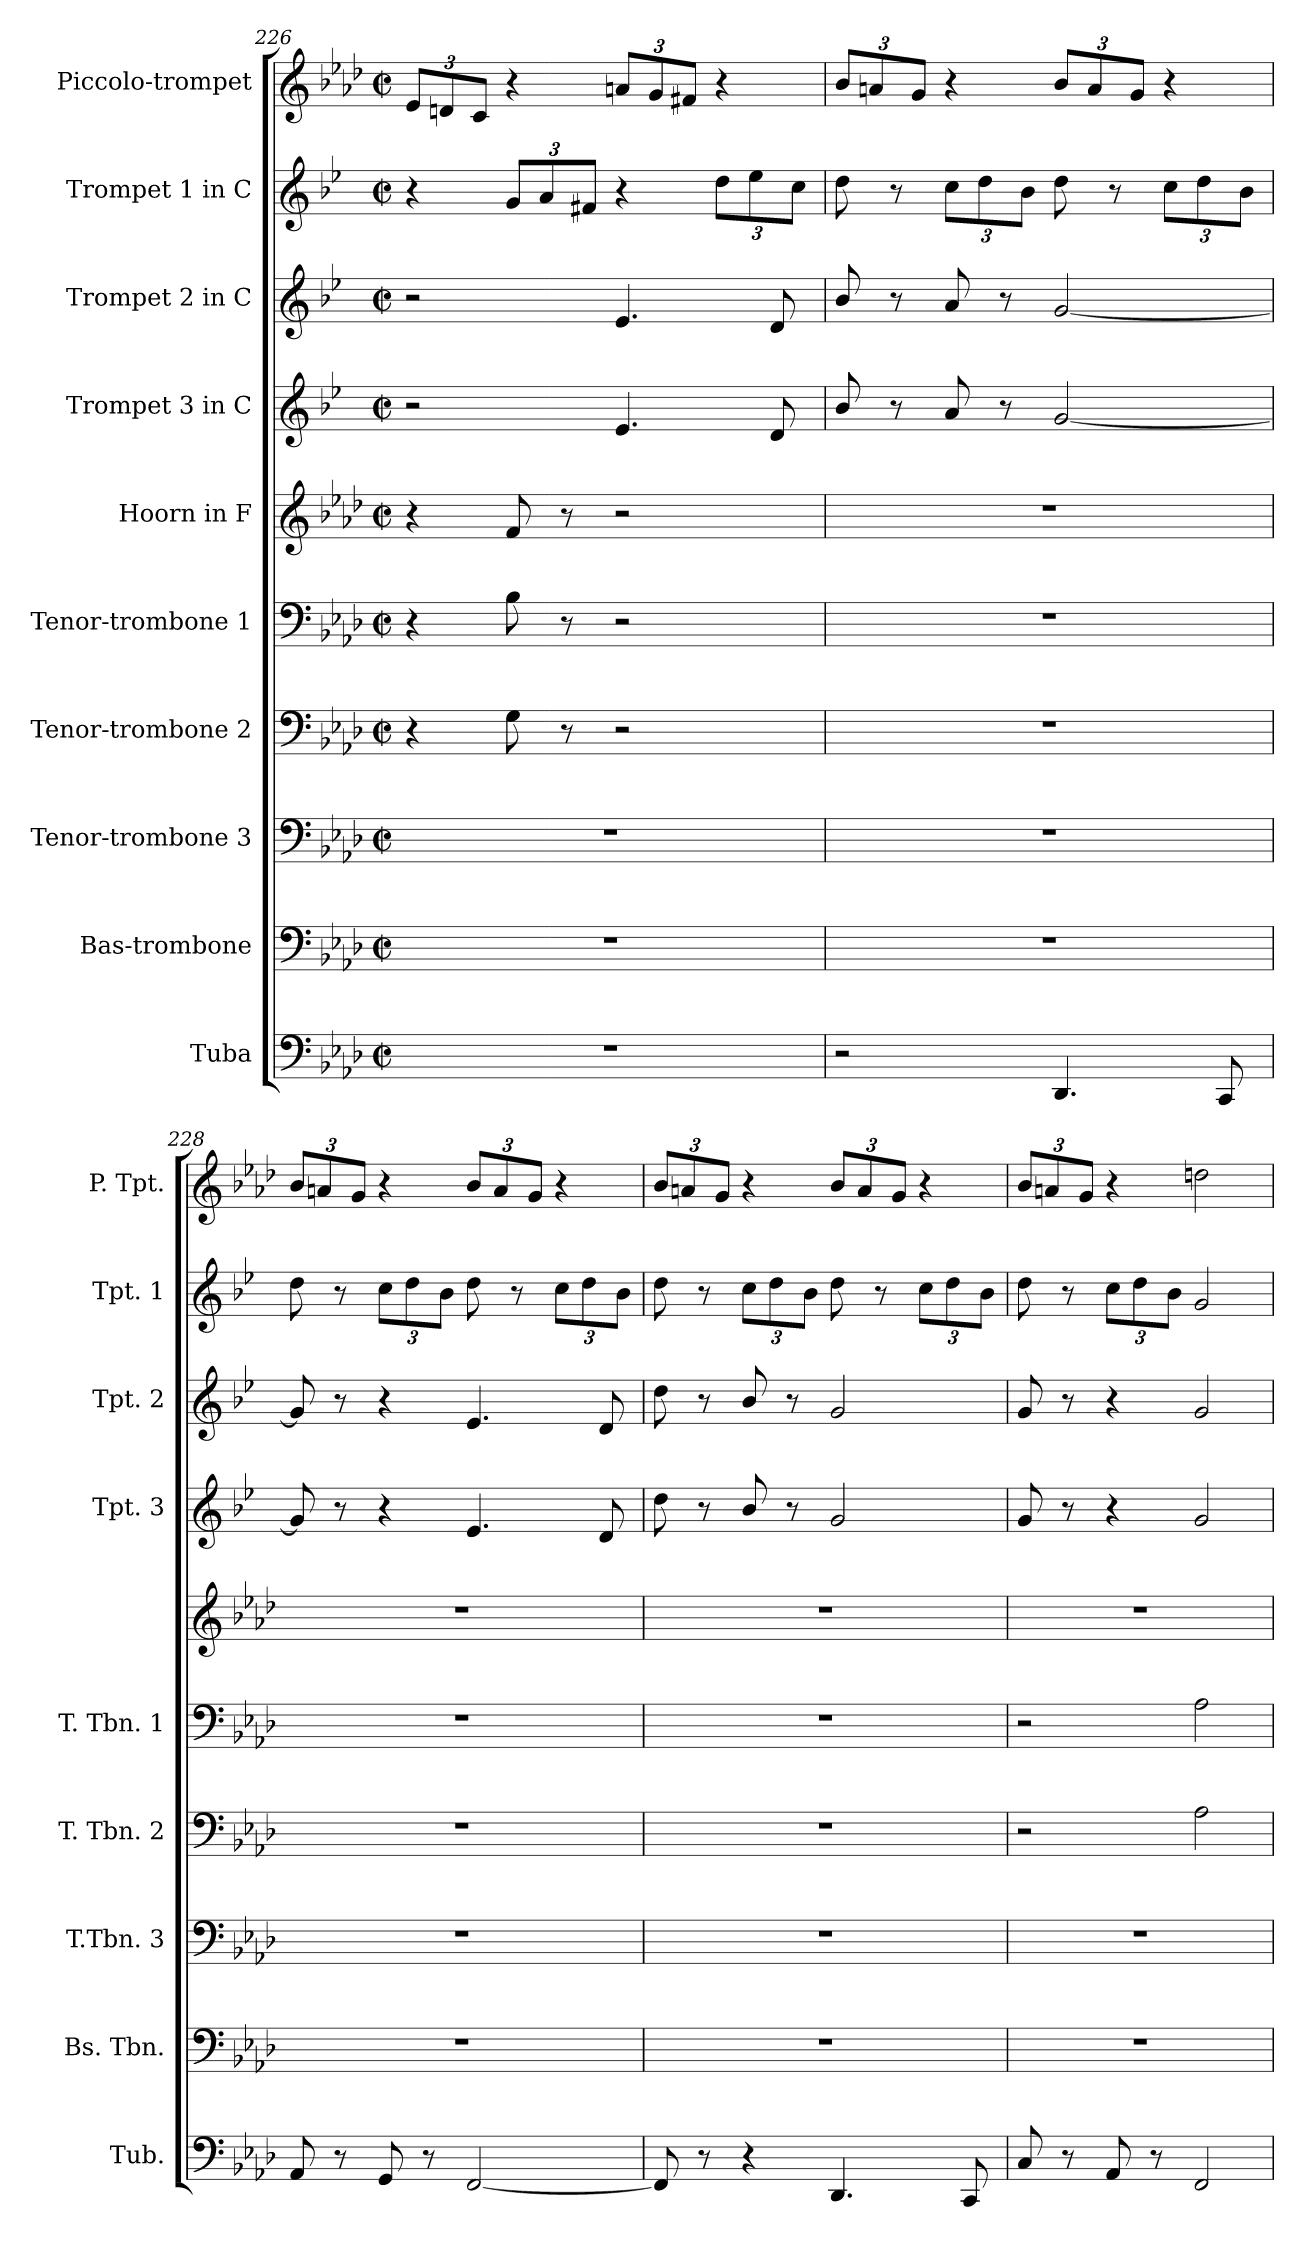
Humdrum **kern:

**kern	**kern	**kern	**kern	**kern	**kern	**kern	**kern	**kern	**kern
*part10	*part9	*part8	*part7	*part6	*part5	*part4	*part3	*part2	*part1
*staff10	*staff9	*staff8	*staff7	*staff6	*staff5	*staff4	*staff3	*staff2	*staff1
*I"Tuba	*I"Bas-trombone	*I"Tenor-trombone 3	*I"Tenor-trombone 2	*I"Tenor-trombone 1	*I"Hoorn in F	*I"Trompet 3 in C	*I"Trompet 2 in C	*I"Trompet 1 in C	*I"Piccolo-trompet
*I'Tub.	*I'Bs. Tbn.	*I'T.Tbn. 3	*I'T. Tbn. 2	*I'T. Tbn. 1	*	*I'Tpt. 3	*I'Tpt. 2	*I'Tpt. 1	*I'P. Tpt.
!!LO:PB:g=z
*clefF4	*clefF4	*clefF4	*clefF4	*clefF4	*clefG2	*clefG2	*clefG2	*clefG2	*clefG2
*	*	*	*	*	*ITrd4c7	*ITrd1c2	*ITrd1c2	*ITrd1c2	*ITrd-6c-10
*k[b-e-a-d-]	*k[b-e-a-d-]	*k[b-e-a-d-]	*k[b-e-a-d-]	*k[b-e-a-d-]	*k[b-e-a-d-g-]	*k[b-e-a-d-]	*k[b-e-a-d-]	*k[b-e-a-d-]	*k[b-e-a-d-g-c-]
*M2/2	*M2/2	*M2/2	*M2/2	*M2/2	*M2/2	*M2/2	*M2/2	*M2/2	*M2/2
*met(c|)	*met(c|)	*met(c|)	*met(c|)	*met(c|)	*met(c|)	*met(c|)	*met(c|)	*met(c|)	*met(c|)
*	*	*	*	*	*	*	*	*	*Xbrackettup
=226	=226	=226	=226	=226	=226	=226	=226	=226	=226
1r	1r	1r	4r	4r	4r	2r	2r	4r	12dd-/L
.	.	.	.	.	.	.	.	.	12ccn/
.	.	.	.	.	.	.	.	.	12b-/J
*	*	*	*	*	*	*	*	*Xbrackettup	*
.	.	.	8G\	8B-\	8B-/	.	.	12f/L	4r
.	.	.	.	.	.	.	.	12g/	.
.	.	.	8r	8r	8r	.	.	.	.
.	.	.	.	.	.	.	.	12en/J	.
.	.	.	2r	2r	2r	4.d-/	4.d-/	4r	12ggn/L
.	.	.	.	.	.	.	.	.	12ff/
.	.	.	.	.	.	.	.	.	12een/J
.	.	.	.	.	.	.	.	12cc\L	4r
.	.	.	.	.	.	.	.	12dd-\	.
.	.	.	.	.	.	8c/	8c/	.	.
.	.	.	.	.	.	.	.	12b-\J	.
=227	=227	=227	=227	=227	=227	=227	=227	=227	=227
2r	1r	1r	1r	1r	1r	8a-/	8a-/	8cc\	12aa-/L
.	.	.	.	.	.	.	.	.	12ggn/
.	.	.	.	.	.	8r	8r	8r	.
.	.	.	.	.	.	.	.	.	12ff/J
.	.	.	.	.	.	8g/	8g/	12b-\L	4r
.	.	.	.	.	.	.	.	12cc\	.
.	.	.	.	.	.	8r	8r	.	.
.	.	.	.	.	.	.	.	12a-\J	.
4.DD-/	.	.	.	.	.	[2f/	[2f/	8cc\	12aa-/L
.	.	.	.	.	.	.	.	.	12gg/
.	.	.	.	.	.	.	.	8r	.
.	.	.	.	.	.	.	.	.	12ff/J
.	.	.	.	.	.	.	.	12b-\L	4r
.	.	.	.	.	.	.	.	12cc\	.
8CC/	.	.	.	.	.	.	.	.	.
.	.	.	.	.	.	.	.	12a-\J	.
=228	=228	=228	=228	=228	=228	=228	=228	=228	=228
8AA-/	1r	1r	1r	1r	1r	8f/]	8f/]	8cc\	12aa-/L
.	.	.	.	.	.	.	.	.	12ggn/
8r	.	.	.	.	.	8r	8r	8r	.
.	.	.	.	.	.	.	.	.	12ff/J
8GG/	.	.	.	.	.	4r	4r	12b-\L	4r
.	.	.	.	.	.	.	.	12cc\	.
8r	.	.	.	.	.	.	.	.	.
.	.	.	.	.	.	.	.	12a-\J	.
[2FF/	.	.	.	.	.	4.d-/	4.d-/	8cc\	12aa-/L
.	.	.	.	.	.	.	.	.	12gg/
.	.	.	.	.	.	.	.	8r	.
.	.	.	.	.	.	.	.	.	12ff/J
.	.	.	.	.	.	.	.	12b-\L	4r
.	.	.	.	.	.	.	.	12cc\	.
.	.	.	.	.	.	8c/	8c/	.	.
.	.	.	.	.	.	.	.	12a-\J	.
=229	=229	=229	=229	=229	=229	=229	=229	=229	=229
8FF/]	1r	1r	1r	1r	1r	8cc\	8cc\	8cc\	12aa-/L
.	.	.	.	.	.	.	.	.	12ggn/
8r	.	.	.	.	.	8r	8r	8r	.
.	.	.	.	.	.	.	.	.	12ff/J
4r	.	.	.	.	.	8a-/	8a-/	12b-\L	4r
.	.	.	.	.	.	.	.	12cc\	.
.	.	.	.	.	.	8r	8r	.	.
.	.	.	.	.	.	.	.	12a-\J	.
4.DD-/	.	.	.	.	.	2f/	2f/	8cc\	12aa-/L
.	.	.	.	.	.	.	.	.	12gg/
.	.	.	.	.	.	.	.	8r	.
.	.	.	.	.	.	.	.	.	12ff/J
.	.	.	.	.	.	.	.	12b-\L	4r
.	.	.	.	.	.	.	.	12cc\	.
8CC/	.	.	.	.	.	.	.	.	.
.	.	.	.	.	.	.	.	12a-\J	.
=230	=230	=230	=230	=230	=230	=230	=230	=230	=230
8C/	1r	1r	2r	2r	1r	8f/	8f/	8cc\	12aa-/L
.	.	.	.	.	.	.	.	.	12ggn/
8r	.	.	.	.	.	8r	8r	8r	.
.	.	.	.	.	.	.	.	.	12ff/J
8AA-/	.	.	.	.	.	4r	4r	12b-\L	4r
.	.	.	.	.	.	.	.	12cc\	.
8r	.	.	.	.	.	.	.	.	.
.	.	.	.	.	.	.	.	12a-\J	.
2FF/	.	.	2A-\	2A-\	.	2f/	2f/	2f/	2cccn\
=	=	=	=	=	=	=	=	=	=
*-	*-	*-	*-	*-	*-	*-	*-	*-	*-
